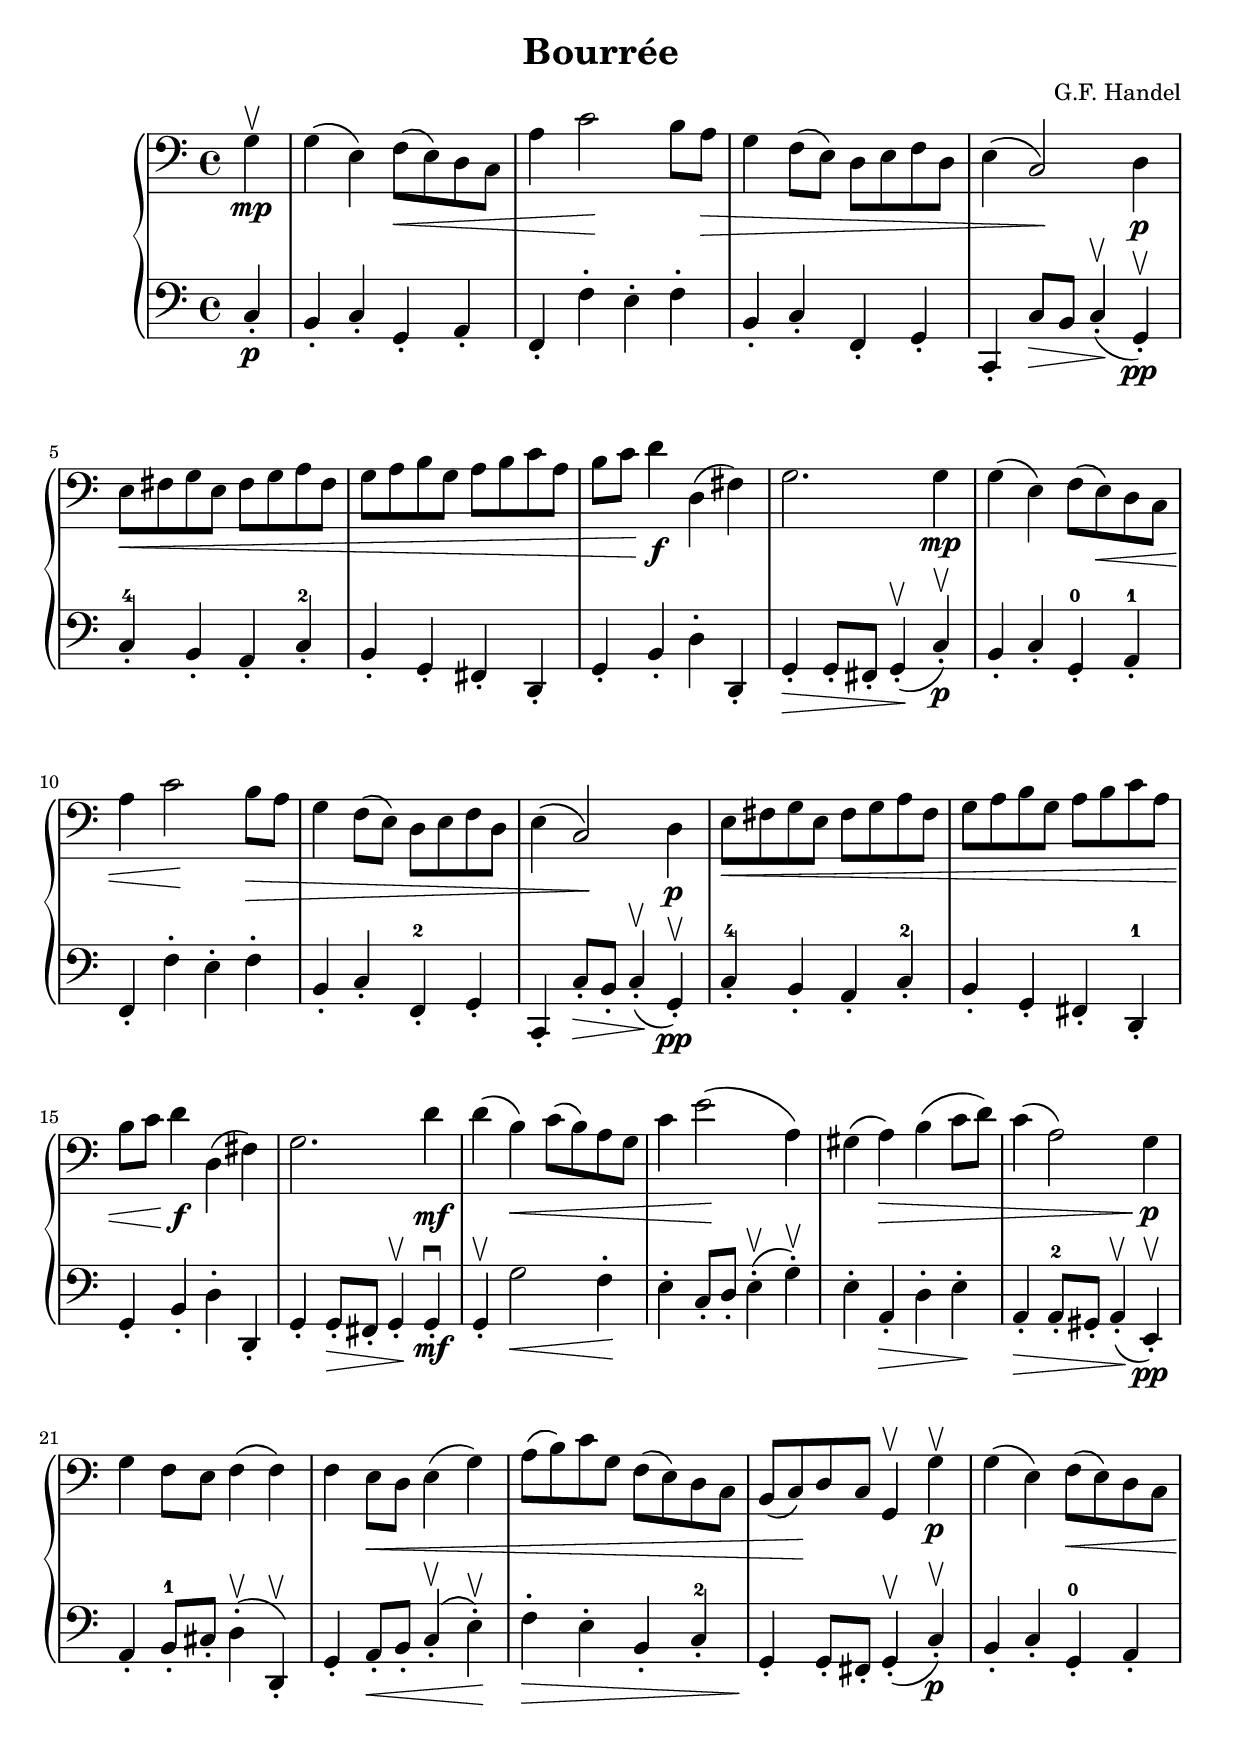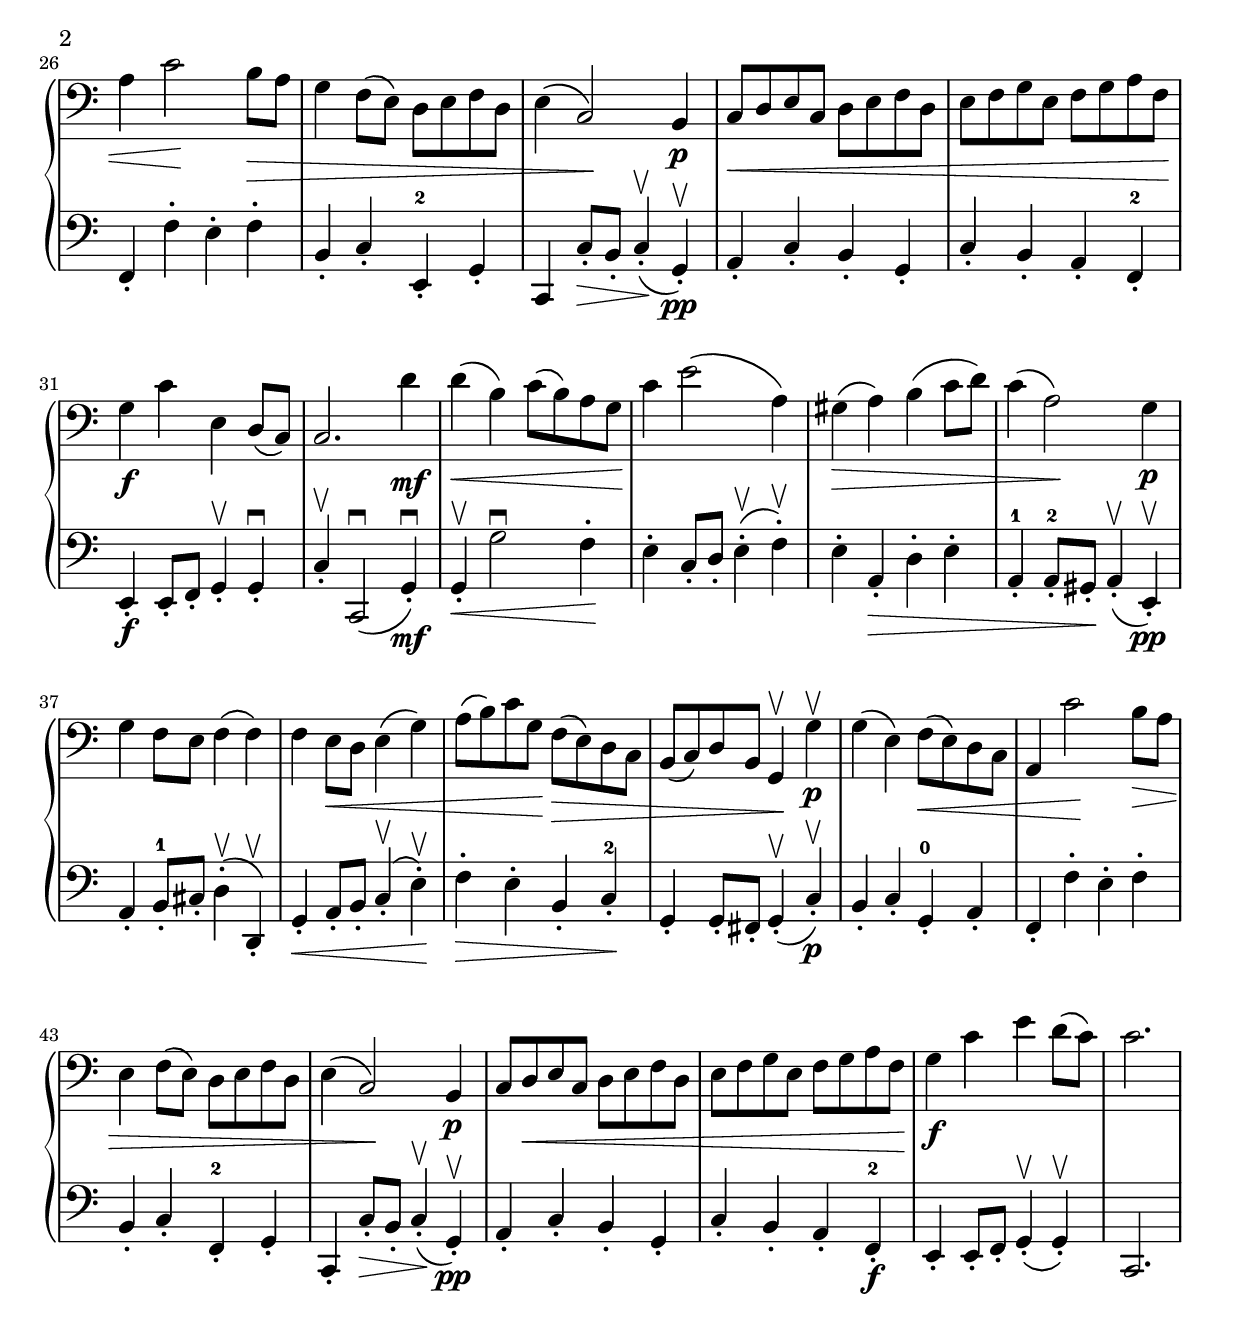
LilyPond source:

%============================================= 
%          May 20, 2010, duo
% TODO
%  - voir si je peux degager une 3eme voix!
%=============================================

\version "2.12.3"

#(set-default-paper-size "a4")

\header {
	title = "Bourrée"
	composer = "G.F. Handel"
}

theme = \relative c' {
	\clef bass
	\key c \major
	\time 4/4
	\set Staff.midiInstrument = "cello"

	\partial 4
	g4\mp\upbow | %1
	g\( e\) f8\<\([ e\) d c] | %2
	a'4 c2\! b8[ a]\> | %3
	g4 f8\([ e\)] d[ e f d] | %4
	e4\( c2\)\! d4\p | %5
	e8\<[ fis g e] fis[ g a fis] | %6
	g[ a b g] a[ b c a] |%7
	b[ c]\! d4\f d,\( fis\) | %8
	g2. g4\mp | %9
	g4\( e\) f8\([ e\<\) d c] | %10
	a'4 c2\! b8\>[ a] | %11
	g4 f8\([ e\)] d[ e f d] | %12
	e4\( c2\)\! d4\p | %13
	e8\<[ fis g e] fis[ g a fis] | %14
	g[ a b g] a[ b c a] | %15
	b[ c] d4\!\f d,\( fis\) | %16
	g2. d'4\mf | %17
	d\( b\<\) c8\([ b\) a g] | %18
	c4 e2\!\( a,4\) | %19
	gis\( a\>\) b\( c8[ d\)] | %20
	c4\( a2\) g4\!\p | %21
	g4 f8[ e] f4\( f\) | %22
	f e8\<[ d] e4\( g\) | %23
	a8\([ b\) c g] f\([ e\) d c] | %24
	b\([ c\!\) d c] g4\upbow g'\upbow\p | %25
	g\( e\) f8\<\([ e\) d c] | %26
	a'4 c2\! b8\>[ a] | %27
	g4 f8\([ e]\) d[ e f d] | %28
	e4\( c2\!\) b4\p | %29
	c8\<[ d e c] d[ e f d] | %30
	e[ f g e] f[ g a f]\! | %31
	g4\f c e, d8\([ c\)] | %32
	c2. d'4\mf | %33
	d\<\( b\) c8\([ b\) a g] | %34
	c4\! e2\( a,4\) | %35
	gis\>\( a\) b4\( c8[ d\)] | %36
	c4\( a2\!\) g4\p | %37
	g f8[ e] f4\( f\) | %38
	f e8\<[ d] e4\( g\) | %39
	a8\([ b\) c g\!] f\>\([ e\) d c] | %40
	b\([ c\) d b] g4\!\upbow g'\upbow\p | %41
	g\( e\) f8\<\([ e\) d c] | %42
	a4 c'2\! b8\>[ a] | %43
	e4 f8\([ e]\) d[ e f d] | %44
	e4\( c2\)\! b4\p | %45
	c8[ d\< e c] d[ e f d] | %46
	e[ f g e] f[ g a f]\! | %47
	g4\f c e d8\([ c\)] | %48
	\partial 2.
	c2. \bar "|" \bar "|" 
}

rythmique = \relative c {
	\clef bass
	\key c \major
	\time 4/4
	\set Staff.midiInstrument = "cello"

	\partial 4
	c4-.\p | %1
	b-. c-. g-. a-. | %2
	f-. f'-. e-. f-. | %3
	b,-. c-. f,-. g-. | %4
	c,-. c'8\>[ b] c4\!-.\upbow( g-.\upbow)\pp | %5
	c-.^4 b-. a-. c-.^2 | %6
	b-. g-. fis-. d-. | %7
	g-. b-. d-. d,-. | %8
	g-.\> g8-.[ fis-.] g4\!-.\upbow\( c-.\upbow\)\p | %9
	b-. c-. g-.^0 a-.^1 | %10
	f-. f'-. e-. f-. | %11
	b,-. c-. f,-.^2 g-. | %12
	c,-. c'8-.\>[ b-.] c4\!-.\upbow\( g-.\upbow\)\pp | %13
	c-.^4 b-. a-. c-.^2 | %14
	% ^^ crescendo!!
	b-. g-. fis-. d-.^1 | %15
	g-. b-. d-. d,-. | %16
	g-. g8-.\>[ fis-.] g4-.\!\upbow g-.\downbow\mf | %17
	g-.\upbow g'2\<	 f4-.\! | %18
	e-. c8-.[ d-.] e4-.\upbow\( g-.\upbow\) | %19
	e-. a,-.\> d-. e-.\! | %20
	a,-.\> a8-.^2[ gis-.] a4-.\!\upbow\( e-.\upbow\)\pp | %21
	a-. b8-.^1[ cis-.] d4-.\upbow\( d,-.\upbow\) | %22
	g-. a8-.\<[ b-.] c4-.\upbow\( e-.\upbow\)\! | %23
	f-.\> e-. b-. c-.^2 | %24
	g-.\! g8-.[ fis-.] g4-.\upbow\( c-.\upbow\)\p | %25
	b-. c-. g-.^0 a-. | %26
	f-. f'-. e-. f-. | %27
	b,-. c-. e,-.^2 g-. | %28
	c, c'8-.\>[ b-.] c4\!-.\upbow\( g-.\upbow\)\pp | %29
	a-. c-. b-. g-. | %30
	c-. b-. a-. f-.^2 | %31
	e-.\f e8-.[ f-.] g4-.\upbow g-.\downbow | %32
	c-.\upbow c,2\downbow\( g'4-.\downbow\)\mf | %33
	g-.\upbow\< g'2\downbow f4\!-. | %34
	e-. c8-.[ d-.] e4-.\upbow\( f-.\upbow\) | %35
	e-. a,-.\> d-. e-. | %36
	a,-.^1 a8-.^2[ gis-.]\! a4-.\upbow\( e-.\upbow\)\pp | %37
	a-. b8-.^1[ cis-.] d4-.\upbow\( d,-.\upbow\) | %38
	g-.\< a8-.[ b-.] c4-.\upbow\( e-.\upbow\)\! | %39
	f-.\> e-. b-. c-.^2\! | %40
	g-. g8-.[ fis-.] g4-.\upbow\( c-.\upbow\)\p | %41
	b-. c-. g-.^0 a-. | %42
	f-. f'-. e-. f-. | %43
	b,-. c-. f,-.^2 g-. | %44
	c,-. c'8\>-.[ b-.] c4-.\upbow\!\( g-.\upbow\)\pp | %45
	a-. c-. b-. g-. | %46
	c-. b-. a-. f-.^2\f | %47
	e-. e8-.[ f-.] g4-.\upbow\( g-.\upbow\) | %48
	\partial 2.
	c,2. \bar "|" \bar "|"
}

esa = \relative c {
	\clef bass
	\key c \major
	\time 4/4
	\set Staff.midiInstrument = "cello"

	\partial 4
	f4 | %1
	g1 | %2
	f2. \bar "|" \bar "|"
}

\score {
	\new GrandStaff \with {
		fontSize = #+1
		\override StaffSymbol #'staff-space = #(magstep +3)
	} <<
		\new Staff = upper { \theme }
		\new Staff = lower { \rythmique }
		% \new Staff = lower { \esa }
	>>
	\layout {
		\context {
			\GrandStaff
		}
	}
	\midi {
		% hum... ca a pas l'air d'etre pris en compte...
    	tempoWholesPerMinute = #(ly:make-moment 120 2)
		% pas grave, et vive Mighty Midi!
	}
}

